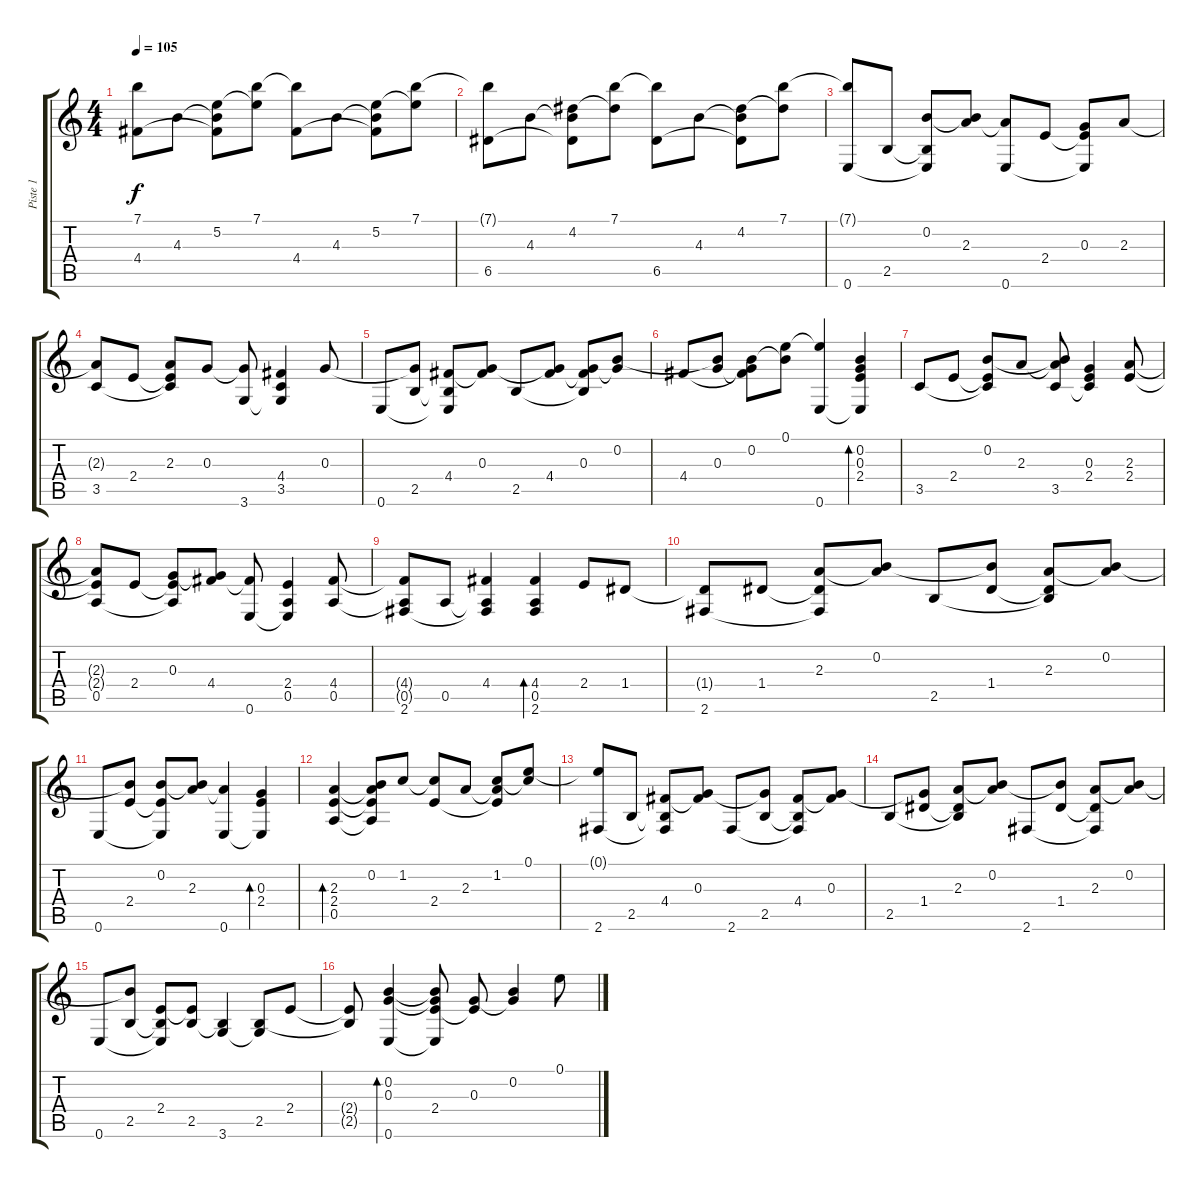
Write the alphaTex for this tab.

\track ("Piste 1" "Piste 1") {instrument acousticguitarsteel}
\staff {score tabs}
\tuning (E4 B3 G3 D3 A2 E2) {hide}
\ts (4 4)
\tempo 105
\clef g2
\ks c
(7.1{t} 4.4).8{dy f} 4.3.8 (5.2 4.3{t} 4.4{t}).8 (7.1 5.2{t}).8 (7.1{t} 4.4).8 4.3.8 (5.2 4.3{t} 4.4{t}).8 (7.1 5.2{t}).8 |
(7.1{t} 6.5).8 4.3.8 (4.2 4.3{t} 6.5{t}).8 (7.1 4.2{t}).8 (7.1{t} 6.5).8 4.3.8 (4.2 4.3{t} 6.5{t}).8 (7.1 4.2{t}).8 |
(7.1{t} 0.6).8 2.5.8 (0.2 2.5{t} 0.6{t}).8 (0.2{t} 2.3).8 (2.3{t} 0.6).8 2.4.8 (0.3 2.4{t} 0.6{t}).8 2.3.8 |
(2.3{t} 3.5).8 2.4.8 (2.3 2.4{t} 3.5{t}).8 0.3.8 (0.3{t} 3.6).8 (4.4 3.5 3.6{t}).4 0.3.8 |
0.6.8 (0.3{t} 2.5).8 (4.4 2.5{t} 0.6{t}).8 (0.3 4.4{t}).8 2.5.8 (0.3{t} 4.4).8 (0.3 4.4{t} 2.5{t}).8 (0.2 0.3{t}).8 |
4.4.8 (0.2{t} 0.3).8 (0.2 0.3{t} 4.4{t}).8 (0.1 0.2{t}).8 (0.1{t} 0.6).4 (0.2 0.3 2.4 0.6{t}).4{bd 240} |
3.5.8 2.4.8 (0.2 2.4{t} 3.5{t}).8 2.3.8 (0.2{t} 2.3{t} 3.5).8 (0.3 2.4 3.5{t}).4 (2.3 2.4).8 |
(2.3{t} 2.4{t} 0.5).8 2.4.8 (0.3 2.4{t} 0.5{t}).8 (0.3{t} 4.4).8 (4.4{t} 0.6).8 (2.4 0.5 0.6{t}).4 (4.4 0.5).8 |
(4.4{t} 0.5{t} 2.6).8 0.5.8 (4.4 0.5{t} 2.6{t}).4 (4.4 0.5 2.6).4{bd 240} 2.4.8 1.4.8 |
(1.4{t} 2.6).8 1.4.8 (2.3 1.4{t} 2.6{t}).8 (0.2 2.3{t}).8 2.5.8 (0.2{t} 1.4).8 (2.3 1.4{t} 2.5{t}).8 (0.2 2.3{t}).8 |
0.6.8 (0.2{t} 2.4).8 (0.2 2.4{t} 0.6{t}).8 (0.2{t} 2.3).8 (2.3{t} 0.6).4 (0.3 2.4 0.6{t}).4{bd 240} |
(2.3 2.4 0.5).4{bd 240} (0.2 2.3{t} 2.4{t} 0.5{t}).8 1.2.8 (1.2{t} 2.4).8 2.3.8 (1.2 2.3{t} 2.4{t}).8 (0.1 1.2{t}).8 |
(0.1{t} 2.6).8 2.5.8 (4.4 2.5{t} 2.6{t}).8 (0.3 4.4{t}).8 2.6.8 (0.3{t} 2.5).8 (4.4 2.5{t} 2.6{t}).8 (0.3 4.4{t}).8 |
2.5.8 (0.3{t} 1.4).8 (2.3 1.4{t} 2.5{t}).8 (0.2 2.3{t}).8 2.6.8 (0.2{t} 1.4).8 (2.3 1.4{t} 2.6{t}).8 (0.2 2.3{t}).8 |
0.6.8 (0.2{t} 2.5).8 (2.4 2.5{t} 0.6{t}).8 (2.4{t} 2.5).8 (2.5{t} 3.6).4 (2.5 3.6{t}).8 2.4.8 |
(2.4{t} 2.5{t}).8 (0.2 0.3 0.6).4{bd 240} (0.2{t} 0.3{t} 2.4 0.6{t}).8 (0.3 2.4{t}).8 (0.2 0.3{t}).4 0.1.8
